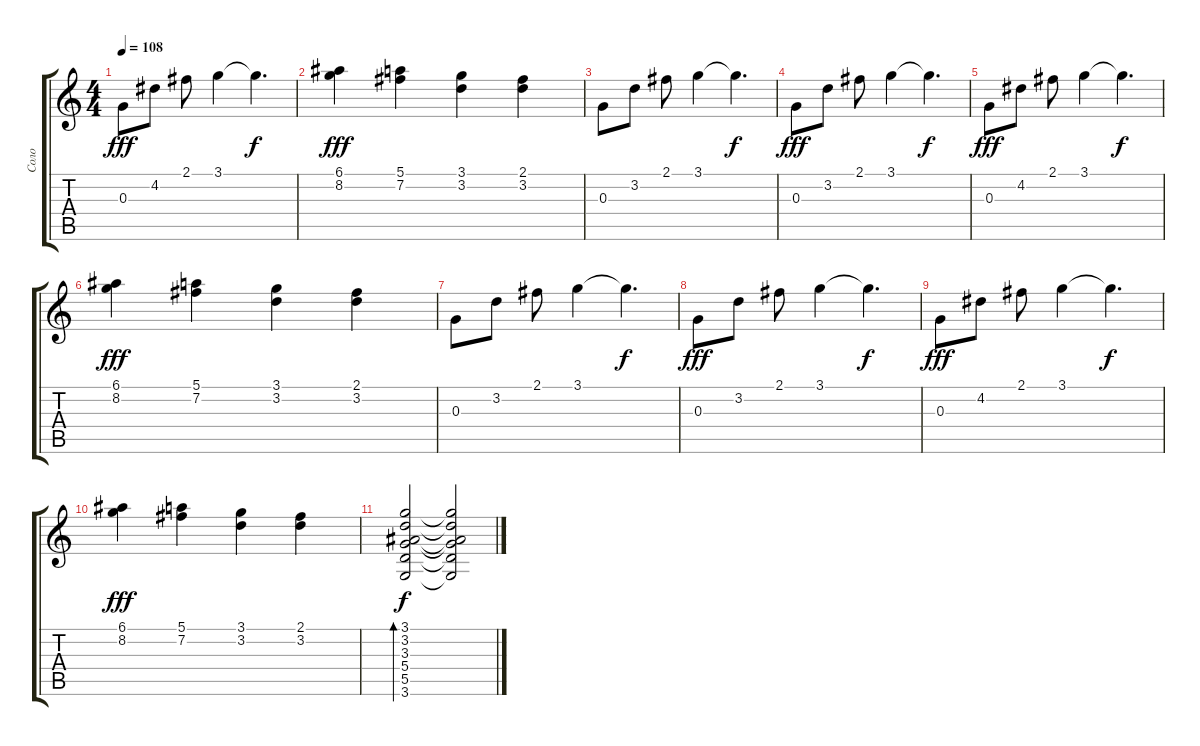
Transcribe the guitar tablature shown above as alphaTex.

\track ("Соло" "Соло") {instrument acousticguitarsteel}
\staff {score tabs}
\tuning (E4 B3 G3 D3 A2 E2) {hide}
\ts (4 4)
\tempo 108
\clef g2
\ks c
0.3.8{dy fff} 4.2.8 2.1.8 3.1.4 3.1{t}.4{d dy f} |
(6.1 8.2).4{dy fff} (5.1 7.2).4 (3.1 3.2).4 (2.1 3.2).4 |
0.3.8 3.2.8 2.1.8 3.1.4 3.1{t}.4{d dy f} |
0.3.8{dy fff} 3.2.8 2.1.8 3.1.4 3.1{t}.4{d dy f} |
0.3.8{dy fff} 4.2.8 2.1.8 3.1.4 3.1{t}.4{d dy f} |
(6.1 8.2).4{dy fff} (5.1 7.2).4 (3.1 3.2).4 (2.1 3.2).4 |
0.3.8 3.2.8 2.1.8 3.1.4 3.1{t}.4{d dy f} |
0.3.8{dy fff} 3.2.8 2.1.8 3.1.4 3.1{t}.4{d dy f} |
0.3.8{dy fff} 4.2.8 2.1.8 3.1.4 3.1{t}.4{d dy f} |
(6.1 8.2).4{dy fff} (5.1 7.2).4 (3.1 3.2).4 (2.1 3.2).4 |
(3.1 3.2 3.3 5.4 5.5 3.6).2{bd 480 dy f} (3.1{t} 3.2{t} 3.3{t} 5.4{t} 5.5{t} 3.6{t}).2
